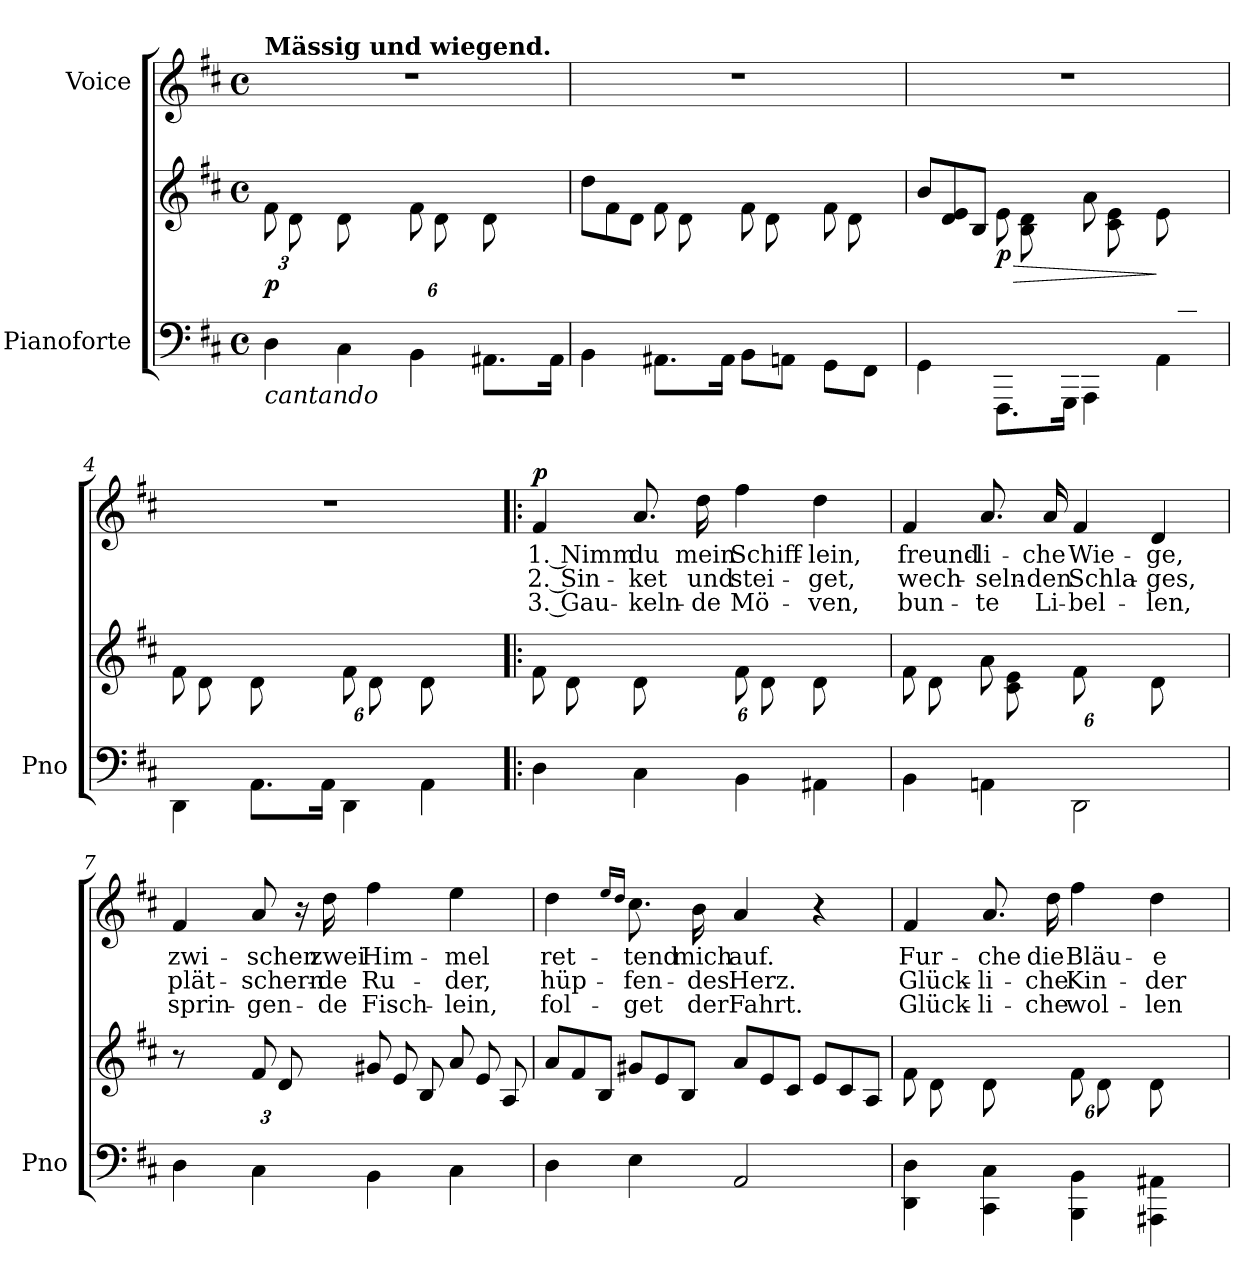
**kern	**kern	**dynam	**kern	**text	**text	**text	**dynam
*part2	*part2	*part2	*part1	*part1	*part1	*part1	*part1
*staff3	*staff2	*staff2/3	*staff1	*staff1	*staff1	*staff1	*staff1
*I"Pianoforte	*	*	*I"Voice	*	*	*	*
*I'Pno	*	*	*	*	*	*	*
*clefF4	*clefG2	*	*clefG2	*	*	*	*
*k[f#c#]	*k[f#c#]	*	*k[f#c#]	*	*	*	*
*M4/4	*M4/4	*	*M4/4	*	*	*	*
*met(c)	*met(c)	*	*met(c)	*	*	*	*
=1	=1	=1	=1	=1	=1	=1	=1
*^	*	*	*	*	*	*	*
*	*	*Xbrackettup	*	*	*	*	*	*
!	!	!	!	!LO:TX:a:B:t=Mässig und wiegend.	!	!	!	!
!LO:TX:b:i:t=cantando	!	!	!	!	!	!	!	!
!	!	!	!LO:DY:a=2	!	!	!	!	!
6ryy	4D\	12f#\L	p	1r	.	.	.	.
.	.	12d\	.	.	.	.	.	.
12F#/J	.	12ryy	.	.	.	.	.	.
*	*	*Xtuplet	*	*	*	*	*	*
12ryy	4C#\	12d\L	.	.	.	.	.	.
12F#/	.	6ryy	.	.	.	.	.	.
12D/J	.	.	.	.	.	.	.	.
6ryy	4BB\	12f#\L	.	.	.	.	.	.
.	.	12d\	.	.	.	.	.	.
12F#/J	.	12ryy	.	.	.	.	.	.
12ryy	8.AA#X\L	12d\L	.	.	.	.	.	.
12F#/	.	6ryy	.	.	.	.	.	.
12D/J	.	.	.	.	.	.	.	.
.	16AA#\Jk	.	.	.	.	.	.	.
=2	=2	=2	=2	=2	=2	=2	=2	=2
12%5ryy	4BB\	12dd\L	.	1r	.	.	.	.
.	.	12f#\	.	.	.	.	.	.
.	.	12d\J	.	.	.	.	.	.
.	8.AA#X\L	12f#\L	.	.	.	.	.	.
.	.	12d\	.	.	.	.	.	.
12F#/J	.	12ryy	.	.	.	.	.	.
.	16AA#\Jk	.	.	.	.	.	.	.
6ryy	8BB\L	12f#\L	.	.	.	.	.	.
.	.	12d\	.	.	.	.	.	.
.	8AAn\J	.	.	.	.	.	.	.
12F#/J	.	12ryy	.	.	.	.	.	.
6ryy	8GG\L	12f#\L	.	.	.	.	.	.
.	.	12d\	.	.	.	.	.	.
.	8FF#\J	.	.	.	.	.	.	.
12F#/J	.	12ryy	.	.	.	.	.	.
=3	=3	=3	=3	=3	=3	=3	=3	=3
12%5ryy	4GG\	12b/L	.	1r	.	.	.	.
.	.	12d/ 12e/	.	.	.	.	.	.
.	.	12B/J	.	.	.	.	.	.
!	!	!	!LO:HP:b	!	!	!	!	!
!	!	!	!LO:DY:n=1:b	!	!	!	!	!
.	8.FFF#\L	12e\L	> p	.	.	.	.	.
.	.	12B\ 12d\	.	.	.	.	.	.
12E/J	.	12ryy	.	.	.	.	.	.
.	16GGG\Jk	.	.	.	.	.	.	.
6ryy	4AAA\	12a\L	.	.	.	.	.	.
.	.	12c#\ 12e\	.	.	.	.	.	.
12G/J	.	12ryy	.	.	.	.	.	.
12ryy	4AA\	12e\L	]	.	.	.	.	.
12G/ 12c#/	.	6ryy	.	.	.	.	.	.
12E/J	.	.	.	.	.	.	.	.
!!LO:LB:g=z
=4	=4	=4	=4	=4	=4	=4	=4	=4
6ryy	4DD\	12f#\L	.	1r	.	.	.	.
.	.	12d\	.	.	.	.	.	.
12F#/J	.	12ryy	.	.	.	.	.	.
12ryy	8.AA\L	12d\L	.	.	.	.	.	.
12F#/	.	6ryy	.	.	.	.	.	.
12D/J	.	.	.	.	.	.	.	.
.	16AA\Jk	.	.	.	.	.	.	.
6ryy	4DD\	12f#\L	.	.	.	.	.	.
.	.	12d\	.	.	.	.	.	.
12F#/J	.	12ryy	.	.	.	.	.	.
12ryy	4AA\	12d\L	.	.	.	.	.	.
12F#/	.	6ryy	.	.	.	.	.	.
12D/J	.	.	.	.	.	.	.	.
=5!|:	=5!|:	=5!|:	=5!|:	=5!|:	=5!|:	=5!|:	=5!|:	=5!|:
!	!	!	!	!	!LO:LY:b	!LO:LY:b	!LO:LY:b	!LO:DY:a
6ryy	4D\	12f#\L	.	4f#/	1. Nimm	2. Sin-	3. Gau-	p
.	.	12d\	.	.	.	.	.	.
12F#/J	.	12ryy	.	.	.	.	.	.
!	!	!	!	!	!LO:LY:b	!LO:LY:b	!LO:LY:b	!
12ryy	4C#\	12d\L	.	8.a/	du	-ket	-keln-	.
12F#/	.	6ryy	.	.	.	.	.	.
12D/J	.	.	.	.	.	.	.	.
!	!	!	!	!	!LO:LY:b	!LO:LY:b	!LO:LY:b	!
.	.	.	.	16dd\	mein	und	-de	.
!	!	!	!	!	!LO:LY:b	!LO:LY:b	!LO:LY:b	!
6ryy	4BB\	12f#\L	.	4ff#\	Schiff-	stei-	Mö-	.
.	.	12d\	.	.	.	.	.	.
12F#/J	.	12ryy	.	.	.	.	.	.
!	!	!	!	!	!LO:LY:b	!LO:LY:b	!LO:LY:b	!
12ryy	4AA#X\	12d\L	.	4dd\	-lein,	-get,	-ven,	.
12F#/	.	6ryy	.	.	.	.	.	.
12D/J	.	.	.	.	.	.	.	.
=6	=6	=6	=6	=6	=6	=6	=6	=6
!	!	!	!	!	!LO:LY:b	!LO:LY:b	!LO:LY:b	!
6ryy	4BB\	12f#\L	.	4f#/	freund-	wech-	bun-	.
.	.	12d\	.	.	.	.	.	.
12F#/J	.	12ryy	.	.	.	.	.	.
!	!	!	!	!	!LO:LY:b	!LO:LY:b	!LO:LY:b	!
6ryy	4AAn\	12a\L	.	8.a/	-li-	-seln-	-te	.
.	.	12c#\ 12e\	.	.	.	.	.	.
12G/J	.	12ryy	.	.	.	.	.	.
!	!	!	!	!	!LO:LY:b	!LO:LY:b	!LO:LY:b	!
.	.	.	.	16a/	-che	-den	Li-	.
!	!	!	!	!	!LO:LY:b	!LO:LY:b	!LO:LY:b	!
12ryy	2DD\	12f#\L	.	4f#/	Wie-	Schla-	-bel-	.
12A/	.	6ryy	.	.	.	.	.	.
12F#/J	.	.	.	.	.	.	.	.
!	!	!	!	!	!LO:LY:b	!LO:LY:b	!LO:LY:b	!
12ryy	.	12d\L	.	4d/	-ge,	-ges,	-len,	.
12F#/	.	6ryy	.	.	.	.	.	.
12D/J	.	.	.	.	.	.	.	.
!!LO:LB:g=z
=7	=7	=7	=7	=7	=7	=7	=7	=7
!	!	!	!	!	!LO:LY:b	!LO:LY:b	!LO:LY:b	!
12ryy	4D\	12r	.	4f#/	zwi-	plät-	sprin-	.
12F#/L	.	6ryy	.	.	.	.	.	.
12A/J	.	.	.	.	.	.	.	.
!	!	!	!	!	!LO:LY:b	!LO:LY:b	!LO:LY:b	!
6ryy	4C#\	12f#/L	.	8a/	-schen	-schern-	-gen-	.
.	.	12d/	.	.	.	.	.	.
.	.	.	.	16r	.	.	.	.
12F#/J	.	12ryy	.	.	.	.	.	.
!	!	!	!	!	!LO:LY:b	!LO:LY:b	!LO:LY:b	!
.	.	.	.	16dd\	zwei	-de	-de	.
!	!	!	!	!	!LO:LY:b	!LO:LY:b	!LO:LY:b	!
2ryy	4BB\	12g#X/L	.	4ff#\	Him-	Ru-	Fisch-	.
.	.	12e/	.	.	.	.	.	.
.	.	12B/J	.	.	.	.	.	.
!	!	!	!	!	!LO:LY:b	!LO:LY:b	!LO:LY:b	!
.	4C#\	12a/L	.	4ee\	-mel	-der,	-lein,	.
.	.	12e/	.	.	.	.	.	.
.	.	12A/J	.	.	.	.	.	.
*v	*v	*	*	*	*	*	*	*
!!LO:PB:g=z
=8	=8	=8	=8	=8	=8	=8	=8
!	!	!	!	!LO:LY:b	!LO:LY:b	!LO:LY:b	!
4D\	12a/L	.	4dd\	ret-	hüp-	fol-	.
.	12f#/	.	.	.	.	.	.
.	12B/J	.	.	.	.	.	.
.	.	.	16qee/LL	.	.	.	.
.	.	.	16qdd/JJ	.	.	.	.
!	!	!	!	!LO:LY:b	!LO:LY:b	!LO:LY:b	!
4E\	12g#X/L	.	8.cc#\	-tend	-fen-	-get	.
.	12e/	.	.	.	.	.	.
.	12B/J	.	.	.	.	.	.
!	!	!	!	!LO:LY:b	!LO:LY:b	!LO:LY:b	!
.	.	.	16b\	mich	-des	der	.
!	!	!	!	!LO:LY:b	!LO:LY:b	!LO:LY:b	!
2AA/	12a/L	.	4a/	auf.	Herz.	Fahrt.	.
.	12e/	.	.	.	.	.	.
.	12c#/J	.	.	.	.	.	.
.	12e/L	.	4r	.	.	.	.
.	12c#/	.	.	.	.	.	.
.	12A/J	.	.	.	.	.	.
=9	=9	=9	=9	=9	=9	=9	=9
*^	*	*	*	*	*	*	*
!	!	!	!	!	!LO:LY:b	!LO:LY:b	!LO:LY:b	!
6ryy	4DD\ 4D\	12f#\L	.	4f#/	Fur-	Glück-	Glück-	.
.	.	12d\	.	.	.	.	.	.
12F#/J	.	12ryy	.	.	.	.	.	.
!	!	!	!	!	!LO:LY:b	!LO:LY:b	!LO:LY:b	!
12ryy	4CC#\ 4C#\	12d\L	.	8.a/	-che	-li-	-li-	.
12F#/	.	6ryy	.	.	.	.	.	.
12D/J	.	.	.	.	.	.	.	.
!	!	!	!	!	!LO:LY:b	!LO:LY:b	!LO:LY:b	!
.	.	.	.	16dd\	die	-che	-che	.
!	!	!	!	!	!LO:LY:b	!LO:LY:b	!LO:LY:b	!
6ryy	4BBB\ 4BB\	12f#\L	.	4ff#\	Bläu-	Kin-	wol-	.
.	.	12d\	.	.	.	.	.	.
12F#/J	.	12ryy	.	.	.	.	.	.
!	!	!	!	!	!LO:LY:b	!LO:LY:b	!LO:LY:b	!
12ryy	4AAA#X\ 4AA#X\	12d\L	.	4dd\	-e	-der	-len	.
12F#/	.	6ryy	.	.	.	.	.	.
12D/J	.	.	.	.	.	.	.	.
*v	*v	*	*	*	*	*	*	*
=	=	=	=	=	=	=	=
*-	*-	*-	*-	*-	*-	*-	*-
